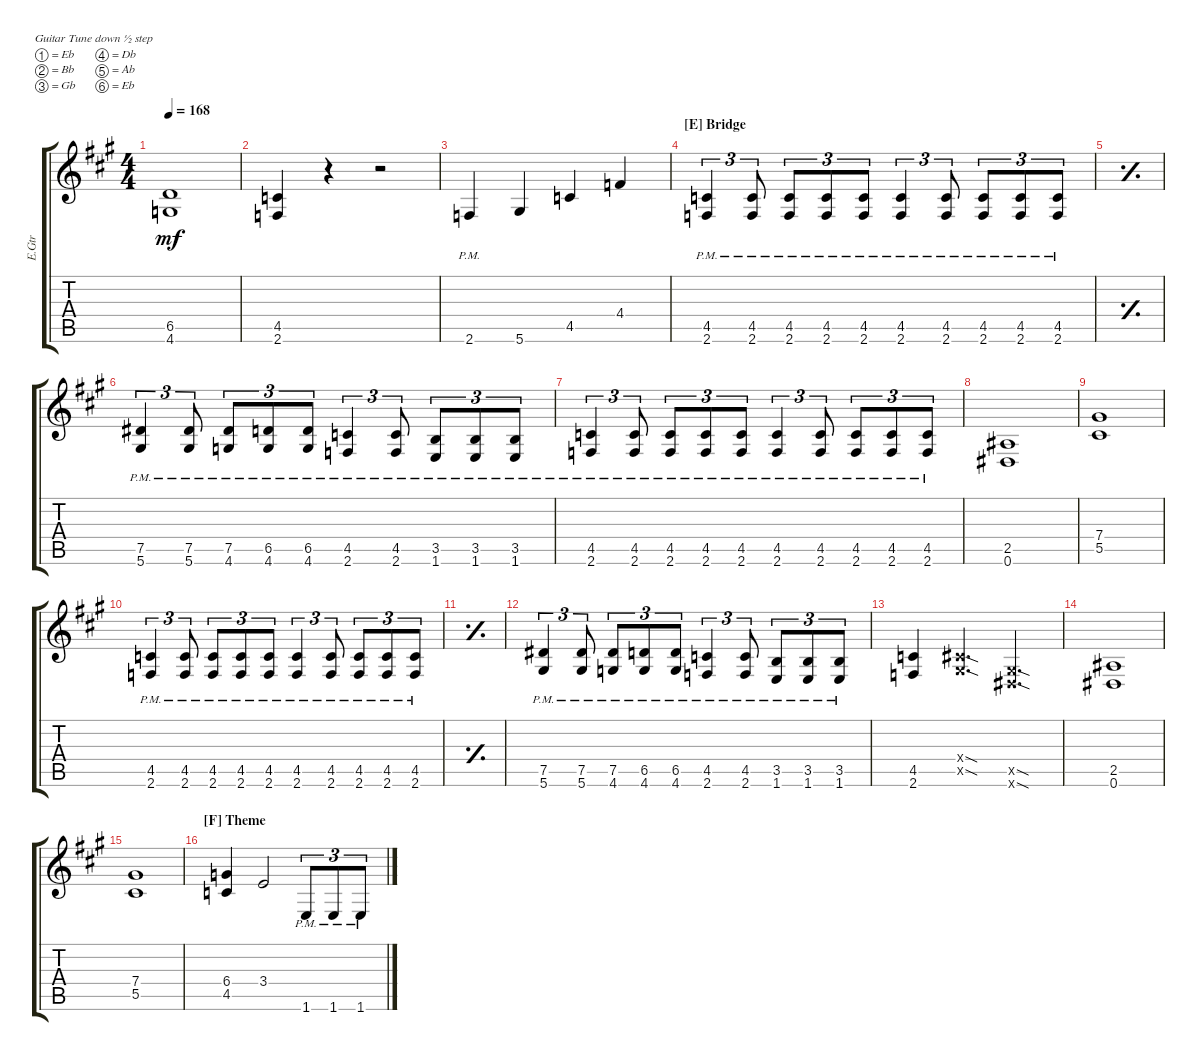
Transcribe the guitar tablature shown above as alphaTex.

\defaultSystemsLayout 4
\bracketExtendMode groupsimilarinstruments
\otherSystemsTrackNameOrientation horizontal
\track ("E.Guitar II" "E.Gtr") {instrument acousticgrandpiano}
\staff {score tabs}
\tuning (Eb4 Bb3 Gb3 Db3 Ab2 Eb2)
\displaytranspose 12
\ts (4 4)
\tempo 168
\clef g2
\ks a
(4.6{acc b} 6.5{acc b}).1{dy mf beam Up} |
(2.6{acc b} 4.5{acc b}).4{beam Up} r.4{beam Up} r.2{beam Up} |
2.6{pm acc b}.4{beam Up} 5.6{acc forcenatural}.4{beam Up} 4.5{acc b}.4{beam Up} 4.4{acc b}.4{beam Up} |
\section ("E" "Bridge")
(2.6{pm acc b} 4.5{pm acc b}).4{tu (3 2) beam Up} (2.6{pm acc b} 4.5{pm acc b}).8{tu (3 2) beam Up} (2.6{pm acc b} 4.5{pm acc b}).8{tu (3 2) beam Up} (2.6{pm acc b} 4.5{pm acc b}).8{tu (3 2) beam Up} (2.6{pm acc b} 4.5{pm acc b}).8{tu (3 2) beam Up} (2.6{pm acc b} 4.5{pm acc b}).4{tu (3 2) beam Up} (2.6{pm acc b} 4.5{pm acc b}).8{tu (3 2) beam Up} (4.5{pm acc b} 2.6{pm acc b}).8{tu (3 2) beam Up} (2.6{pm acc b} 4.5{pm acc b}).8{tu (3 2) beam Up} (4.5{pm acc b} 2.6{pm acc b}).8{tu (3 2) beam Up} |
\simile simple
|
\simile none
(5.6{pm acc forcenatural} 7.5{pm acc forcenatural}).4{tu (3 2) beam Up} (5.6{pm acc forcenatural} 7.5{pm acc forcenatural}).8{tu (3 2) beam Up} (4.6{pm acc b} 7.5{pm acc forcenatural}).8{tu (3 2) beam Up} (4.6{pm acc b} 6.5{pm acc b}).8{tu (3 2) beam Up} (4.6{pm acc b} 6.5{pm acc b}).8{tu (3 2) beam Up} (2.6{pm acc b} 4.5{pm acc b}).4{tu (3 2) beam Up} (2.6{pm acc b} 4.5{pm acc b}).8{tu (3 2) beam Up} (3.5{pm acc forcenatural} 1.6{pm acc forcenatural}).8{tu (3 2) beam Up} (1.6{pm acc forcenatural} 3.5{pm acc forcenatural}).8{tu (3 2) beam Up} (3.5{pm acc forcenatural} 1.6{pm acc forcenatural}).8{tu (3 2) beam Up} |
(2.6{pm acc b} 4.5{pm acc b}).4{tu (3 2) beam Up} (2.6{pm acc b} 4.5{pm acc b}).8{tu (3 2) beam Up} (2.6{pm acc b} 4.5{pm acc b}).8{tu (3 2) beam Up} (2.6{pm acc b} 4.5{pm acc b}).8{tu (3 2) beam Up} (2.6{pm acc b} 4.5{pm acc b}).8{tu (3 2) beam Up} (2.6{pm acc b} 4.5{pm acc b}).4{tu (3 2) beam Up} (2.6{pm acc b} 4.5{pm acc b}).8{tu (3 2) beam Up} (4.5{pm acc b} 2.6{pm acc b}).8{tu (3 2) beam Up} (2.6{pm acc b} 4.5{pm acc b}).8{tu (3 2) beam Up} (4.5{pm acc b} 2.6{pm acc b}).8{tu (3 2) beam Up} |
(0.6{acc forcenatural} 2.5{acc forcenatural}).1{beam Up} |
(5.5{acc forcenatural} 7.4{acc forcenatural}).1{beam Up} |
(2.6{pm acc b} 4.5{pm acc b}).4{tu (3 2) beam Up} (2.6{pm acc b} 4.5{pm acc b}).8{tu (3 2) beam Up} (2.6{pm acc b} 4.5{pm acc b}).8{tu (3 2) beam Up} (2.6{pm acc b} 4.5{pm acc b}).8{tu (3 2) beam Up} (2.6{pm acc b} 4.5{pm acc b}).8{tu (3 2) beam Up} (2.6{pm acc b} 4.5{pm acc b}).4{tu (3 2) beam Up} (2.6{pm acc b} 4.5{pm acc b}).8{tu (3 2) beam Up} (4.5{pm acc b} 2.6{pm acc b}).8{tu (3 2) beam Up} (2.6{pm acc b} 4.5{pm acc b}).8{tu (3 2) beam Up} (4.5{pm acc b} 2.6{pm acc b}).8{tu (3 2) beam Up} |
\simile simple
|
\simile none
(5.6{pm acc forcenatural} 7.5{pm acc forcenatural}).4{tu (3 2) beam Up} (5.6{pm acc forcenatural} 7.5{pm acc forcenatural}).8{tu (3 2) beam Up} (4.6{pm acc b} 7.5{pm acc forcenatural}).8{tu (3 2) beam Up} (4.6{pm acc b} 6.5{pm acc b}).8{tu (3 2) beam Up} (4.6{pm acc b} 6.5{pm acc b}).8{tu (3 2) beam Up} (2.6{pm acc b} 4.5{pm acc b}).4{tu (3 2) beam Up} (2.6{pm acc b} 4.5{pm acc b}).8{tu (3 2) beam Up} (3.5{pm acc forcenatural} 1.6{pm acc forcenatural}).8{tu (3 2) beam Up} (1.6{pm acc forcenatural} 3.5{pm acc forcenatural}).8{tu (3 2) beam Up} (3.5{pm acc forcenatural} 1.6{pm acc forcenatural}).8{tu (3 2) beam Up} |
(2.6{acc b} 4.5{acc b}).4{beam Up} (0.5{sod x acc forcenatural} 0.4{sod x acc forcenatural}).4{d beam Up} (0.5{sod x acc forcenatural} 0.6{sod x acc forcenatural}).4{d beam Up} |
(0.6{acc forcenatural} 2.5{acc forcenatural}).1{beam Up} |
(5.5{acc forcenatural} 7.4{acc forcenatural}).1{beam Up} |
\section ("F" "Theme")
(4.5{acc b} 6.4{acc b}).4{beam Up} 3.4{acc forcenatural}.2{beam Up} 1.6{pm acc forcenatural}.8{tu (3 2) beam Up} 1.6{pm acc forcenatural}.8{tu (3 2) beam Up} 1.6{pm acc forcenatural}.8{tu (3 2) beam Up}
